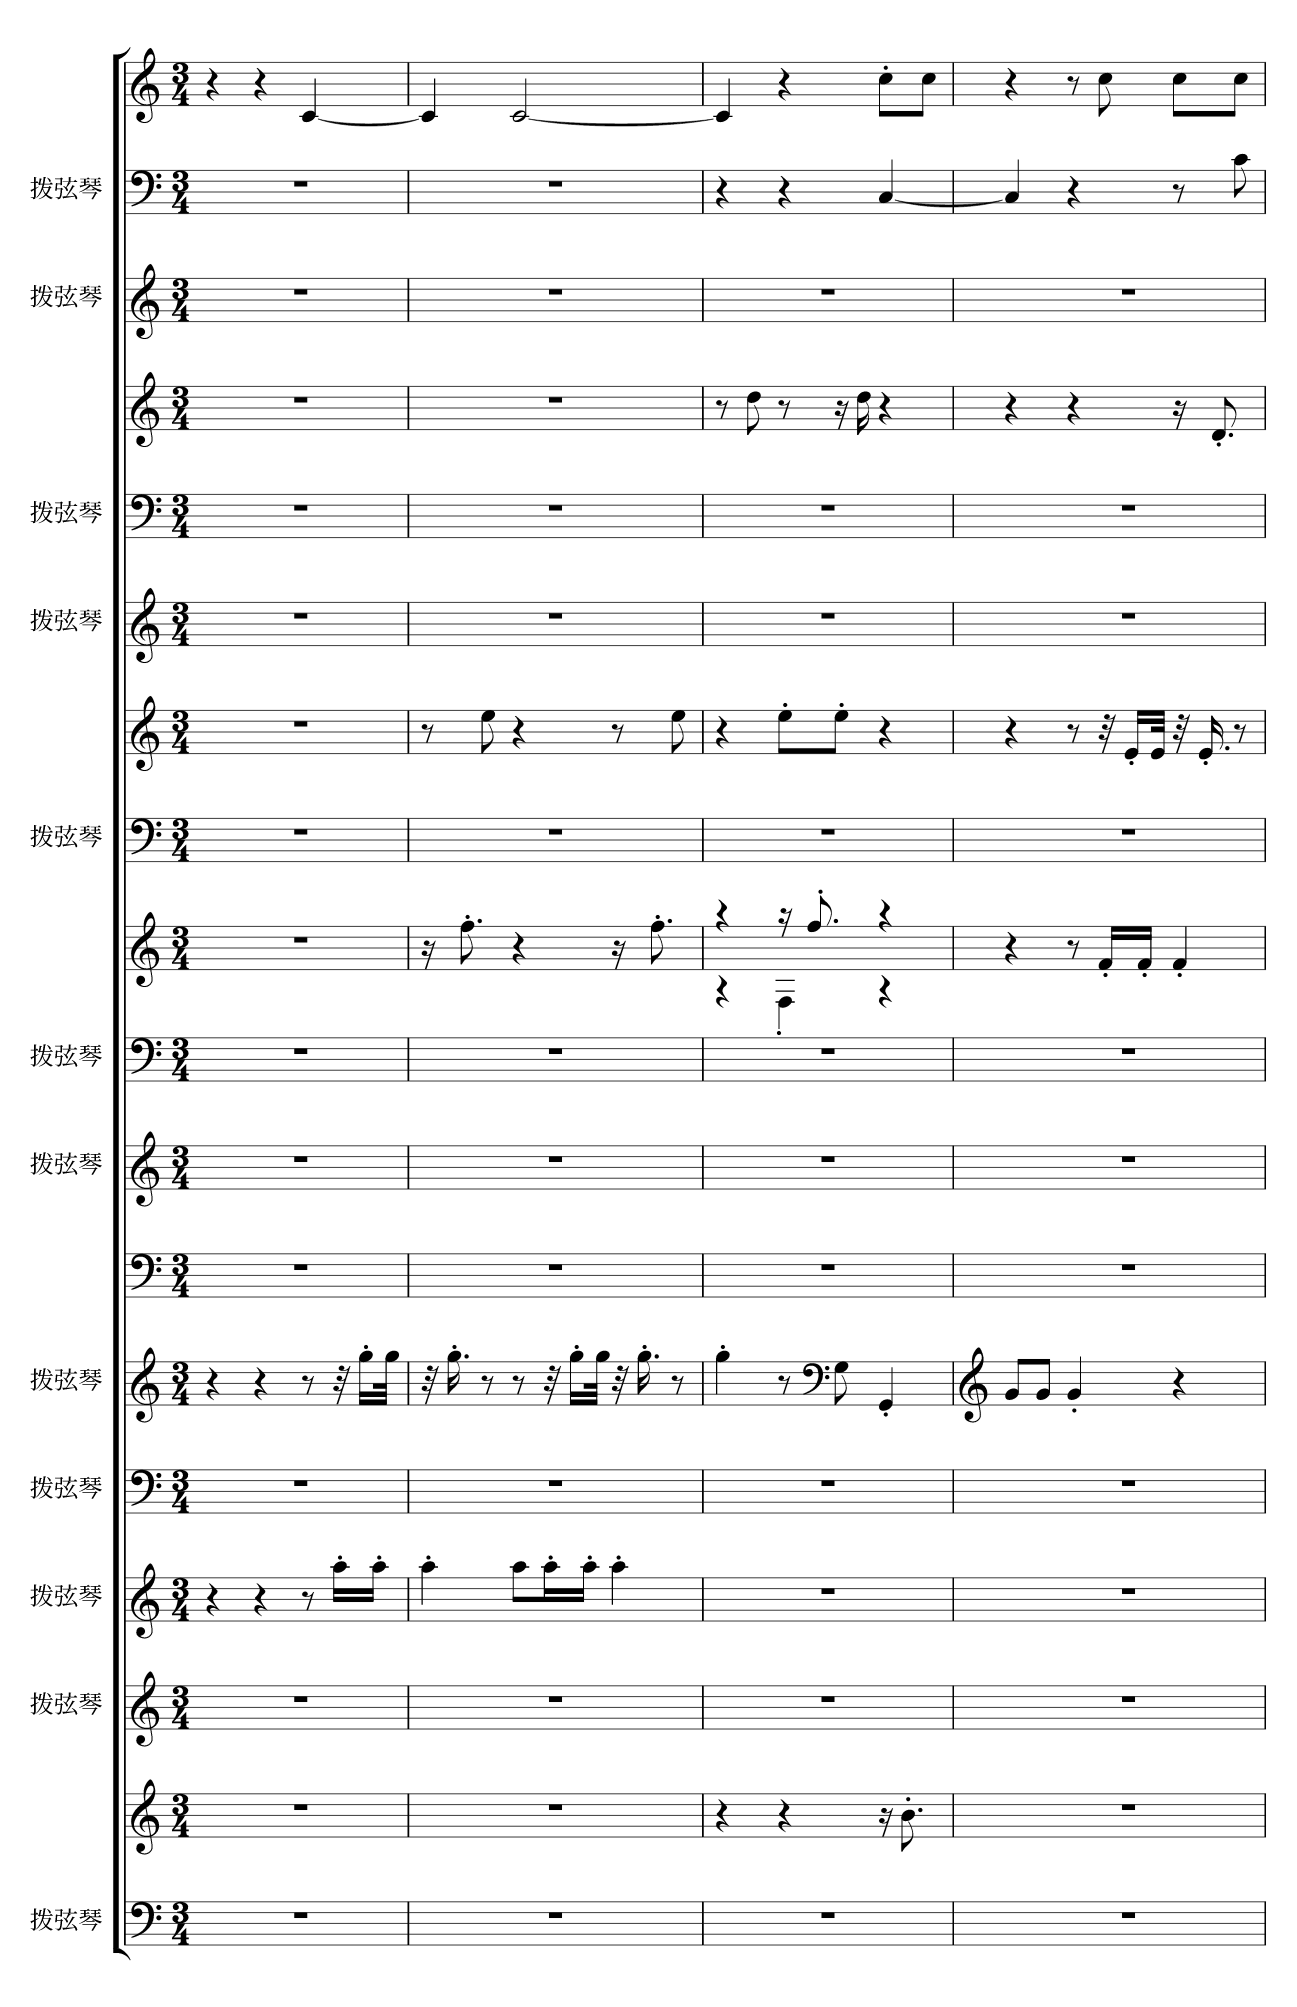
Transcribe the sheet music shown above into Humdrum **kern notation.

**kern	**kern	**kern	**kern	**kern	**kern	**kern	**kern	**kern	**kern	**kern	**kern	**kern	**kern	**kern	**kern	**kern	**kern
*part12	*part12	*part11	*part10	*part9	*part8	*part8	*part7	*part6	*part6	*part5	*part5	*part4	*part3	*part3	*part2	*part1	*part1
*staff18	*staff17	*staff16	*staff15	*staff14	*staff13	*staff12	*staff11	*staff10	*staff9	*staff8	*staff7	*staff6	*staff5	*staff4	*staff3	*staff2	*staff1
*I"拨弦琴	*	*I"拨弦琴	*I"拨弦琴	*I"拨弦琴	*I"拨弦琴	*	*I"拨弦琴	*I"拨弦琴	*	*I"拨弦琴	*	*I"拨弦琴	*I"拨弦琴	*	*I"拨弦琴	*I"拨弦琴	*
*clefF4	*clefG2	*clefG2	*clefG2	*clefF4	*clefG2	*clefF4	*clefG2	*clefF4	*clefG2	*clefF4	*clefG2	*clefG2	*clefF4	*clefG2	*clefG2	*clefF4	*clefG2
*k[]	*k[]	*k[]	*k[]	*k[]	*k[]	*k[]	*k[]	*k[]	*k[]	*k[]	*k[]	*k[]	*k[]	*k[]	*k[]	*k[]	*k[]
*M3/4	*M3/4	*M3/4	*M3/4	*M3/4	*M3/4	*M3/4	*M3/4	*M3/4	*M3/4	*M3/4	*M3/4	*M3/4	*M3/4	*M3/4	*M3/4	*M3/4	*M3/4
*MM109	*MM109	*MM109	*MM109	*MM109	*MM109	*MM109	*MM109	*MM109	*MM109	*MM109	*MM109	*MM109	*MM109	*MM109	*MM109	*MM109	*MM109
=1	=1	=1	=1	=1	=1	=1	=1	=1	=1	=1	=1	=1	=1	=1	=1	=1	=1
2.r	2.r	2.r	4r	2.r	4r	2.r	2.r	2.r	2.r	2.r	2.r	2.r	2.r	2.r	2.r	2.r	4r
.	.	.	4r	.	4r	.	.	.	.	.	.	.	.	.	.	.	4r
.	.	.	8r	.	8r	.	.	.	.	.	.	.	.	.	.	.	[4c/
.	.	.	16aa'\LL	.	32r	.	.	.	.	.	.	.	.	.	.	.	.
.	.	.	.	.	16gg'\LL	.	.	.	.	.	.	.	.	.	.	.	.
.	.	.	16aa'\JJ	.	.	.	.	.	.	.	.	.	.	.	.	.	.
.	.	.	.	.	32gg\JJk	.	.	.	.	.	.	.	.	.	.	.	.
=2	=2	=2	=2	=2	=2	=2	=2	=2	=2	=2	=2	=2	=2	=2	=2	=2	=2
2.r	2.r	2.r	4aa'\	2.r	32r	2.r	2.r	2.r	16r	2.r	8r	2.r	2.r	2.r	2.r	2.r	4c/]
.	.	.	.	.	16.gg'\	.	.	.	.	.	.	.	.	.	.	.	.
.	.	.	.	.	.	.	.	.	8.ff'\	.	.	.	.	.	.	.	.
.	.	.	.	.	8r	.	.	.	.	.	8ee\	.	.	.	.	.	.
.	.	.	8aa\L	.	8r	.	.	.	4r	.	4r	.	.	.	.	.	[2c/
.	.	.	16aa'\L	.	32r	.	.	.	.	.	.	.	.	.	.	.	.
.	.	.	.	.	16gg'\LL	.	.	.	.	.	.	.	.	.	.	.	.
.	.	.	16aa'\JJ	.	.	.	.	.	.	.	.	.	.	.	.	.	.
.	.	.	.	.	32gg\JJk	.	.	.	.	.	.	.	.	.	.	.	.
.	.	.	4aa'\	.	32r	.	.	.	16r	.	8r	.	.	.	.	.	.
.	.	.	.	.	16.gg'\	.	.	.	.	.	.	.	.	.	.	.	.
.	.	.	.	.	.	.	.	.	8.ff'\	.	.	.	.	.	.	.	.
.	.	.	.	.	8r	.	.	.	.	.	8ee\	.	.	.	.	.	.
=3	=3	=3	=3	=3	=3	=3	=3	=3	=3	=3	=3	=3	=3	=3	=3	=3	=3
*	*	*	*	*	*	*	*	*	*^	*	*	*	*	*	*	*	*
2.r	4r	2.r	2.r	2.r	4gg'\	2.r	2.r	2.r	4r	4r	2.r	4r	2.r	2.r	8r	2.r	4r	4c/]
.	.	.	.	.	.	.	.	.	.	.	.	.	.	.	8dd\	.	.	.
.	4r	.	.	.	8r	.	.	.	16r	4F'\	.	8ee'\L	.	.	8r	.	4r	4r
.	.	.	.	.	.	.	.	.	8.ff'/	.	.	.	.	.	.	.	.	.
*	*	*	*	*	*clefF4	*	*	*	*	*	*	*	*	*	*	*	*	*
.	.	.	.	.	8G\	.	.	.	.	.	.	8ee'\J	.	.	16r	.	.	.
.	.	.	.	.	.	.	.	.	.	.	.	.	.	.	16dd\	.	.	.
.	16r	.	.	.	4GG'/	.	.	.	4r	4r	.	4r	.	.	4r	.	[4C/	8cc'\L
.	8.b'\	.	.	.	.	.	.	.	.	.	.	.	.	.	.	.	.	.
.	.	.	.	.	.	.	.	.	.	.	.	.	.	.	.	.	.	8cc\J
*	*	*	*	*	*	*	*	*	*v	*v	*	*	*	*	*	*	*	*
=4	=4	=4	=4	=4	=4	=4	=4	=4	=4	=4	=4	=4	=4	=4	=4	=4	=4
*	*	*	*	*	*clefG2	*	*	*	*	*	*	*	*	*	*	*	*
2.r	2.r	2.r	2.r	2.r	8g/L	2.r	2.r	2.r	4r	2.r	4r	2.r	2.r	4r	2.r	4C/]	4r
.	.	.	.	.	8g/J	.	.	.	.	.	.	.	.	.	.	.	.
.	.	.	.	.	4g'/	.	.	.	8r	.	8r	.	.	4r	.	4r	8r
.	.	.	.	.	.	.	.	.	16f'/LL	.	32r	.	.	.	.	.	8cc\
.	.	.	.	.	.	.	.	.	.	.	16e'/LL	.	.	.	.	.	.
.	.	.	.	.	.	.	.	.	16f'/JJ	.	.	.	.	.	.	.	.
.	.	.	.	.	.	.	.	.	.	.	32e/JJk	.	.	.	.	.	.
.	.	.	.	.	4r	.	.	.	4f'/	.	32r	.	.	16r	.	8r	8cc\L
.	.	.	.	.	.	.	.	.	.	.	16.e'/	.	.	.	.	.	.
.	.	.	.	.	.	.	.	.	.	.	.	.	.	8.d'/	.	.	.
.	.	.	.	.	.	.	.	.	.	.	8r	.	.	.	.	8c\	8cc\J
=	=	=	=	=	=	=	=	=	=	=	=	=	=	=	=	=	=
*-	*-	*-	*-	*-	*-	*-	*-	*-	*-	*-	*-	*-	*-	*-	*-	*-	*-
